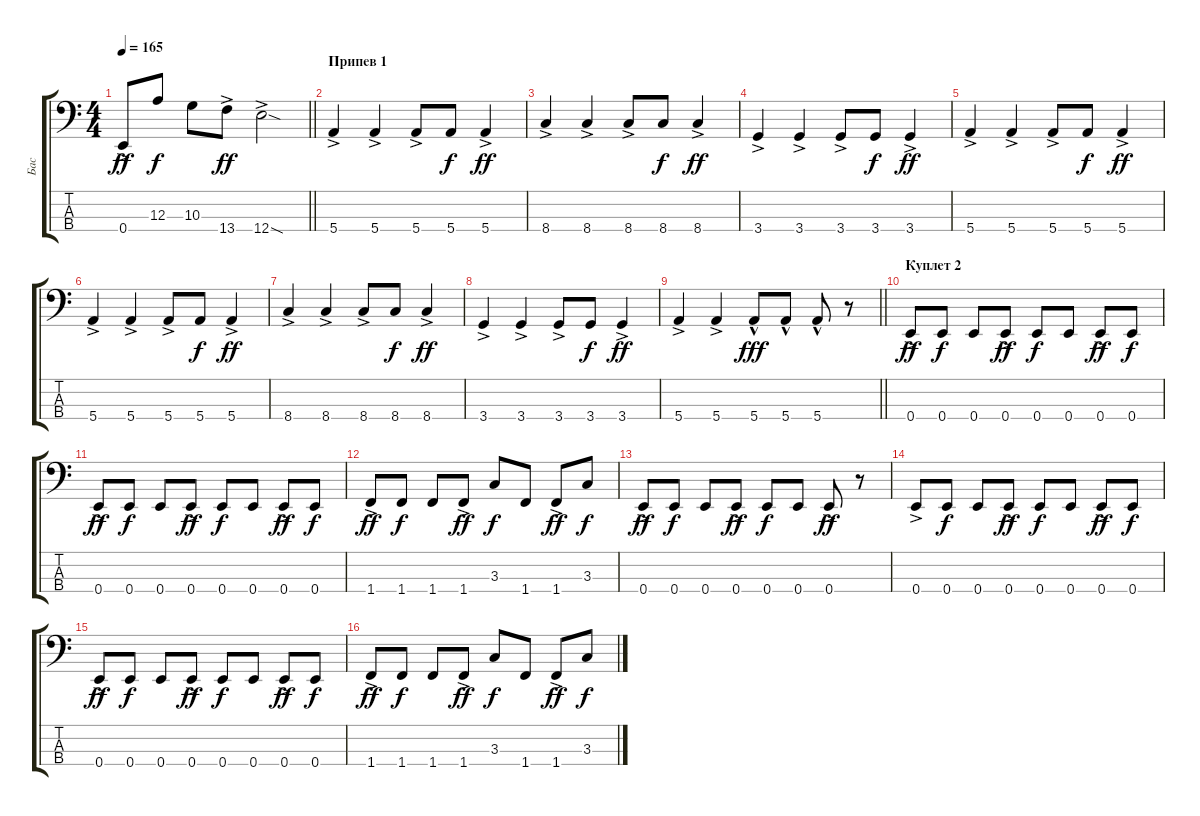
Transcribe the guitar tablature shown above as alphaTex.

\track ("Бас" "Бас") {instrument electricbasspick}
\staff {score tabs}
\tuning (G2 D2 A1 E1) {hide}
\ts (4 4)
\tempo 165
\clef f4
\barLineRight lightlight
\ks c
0.4{ac}.8{dy ff} 12.3.8{dy f} 10.3.8 13.4{ac}.8{dy ff} 12.4{sod ac}.2 |
\section ("" "Припев 1")
5.4{ac}.4 5.4{ac}.4 5.4{ac}.8 5.4.8{dy f} 5.4{ac}.4{dy ff} |
8.4{ac}.4 8.4{ac}.4 8.4{ac}.8 8.4.8{dy f} 8.4{ac}.4{dy ff} |
3.4{ac}.4 3.4{ac}.4 3.4{ac}.8 3.4.8{dy f} 3.4{ac}.4{dy ff} |
5.4{ac}.4 5.4{ac}.4 5.4{ac}.8 5.4.8{dy f} 5.4{ac}.4{dy ff} |
5.4{ac}.4 5.4{ac}.4 5.4{ac}.8 5.4.8{dy f} 5.4{ac}.4{dy ff} |
8.4{ac}.4 8.4{ac}.4 8.4{ac}.8 8.4.8{dy f} 8.4{ac}.4{dy ff} |
3.4{ac}.4 3.4{ac}.4 3.4{ac}.8 3.4.8{dy f} 3.4{ac}.4{dy ff} |
\barLineRight lightlight
5.4{ac}.4 5.4{ac}.4 5.4{hac}.8{dy fff} 5.4{hac}.8 5.4{hac}.8 r.8 |
\section ("" "Куплет 2")
0.4{ac}.8{dy ff} 0.4.8{dy f} 0.4.8 0.4{ac}.8{dy ff} 0.4.8{dy f} 0.4.8 0.4{ac}.8{dy ff} 0.4.8{dy f} |
0.4{ac}.8{dy ff} 0.4.8{dy f} 0.4.8 0.4{ac}.8{dy ff} 0.4.8{dy f} 0.4.8 0.4{ac}.8{dy ff} 0.4.8{dy f} |
1.4{ac}.8{dy ff} 1.4.8{dy f} 1.4.8 1.4{ac}.8{dy ff} 3.3.8{dy f} 1.4.8 1.4{ac}.8{dy ff} 3.3.8{dy f} |
0.4{ac}.8{dy ff} 0.4.8{dy f} 0.4.8 0.4{ac}.8{dy ff} 0.4.8{dy f} 0.4.8 0.4{ac}.8{dy ff} r.8 |
0.4{ac}.8 0.4.8{dy f} 0.4.8 0.4{ac}.8{dy ff} 0.4.8{dy f} 0.4.8 0.4{ac}.8{dy ff} 0.4.8{dy f} |
0.4{ac}.8{dy ff} 0.4.8{dy f} 0.4.8 0.4{ac}.8{dy ff} 0.4.8{dy f} 0.4.8 0.4{ac}.8{dy ff} 0.4.8{dy f} |
1.4{ac}.8{dy ff} 1.4.8{dy f} 1.4.8 1.4{ac}.8{dy ff} 3.3.8{dy f} 1.4.8 1.4{ac}.8{dy ff} 3.3.8{dy f}
